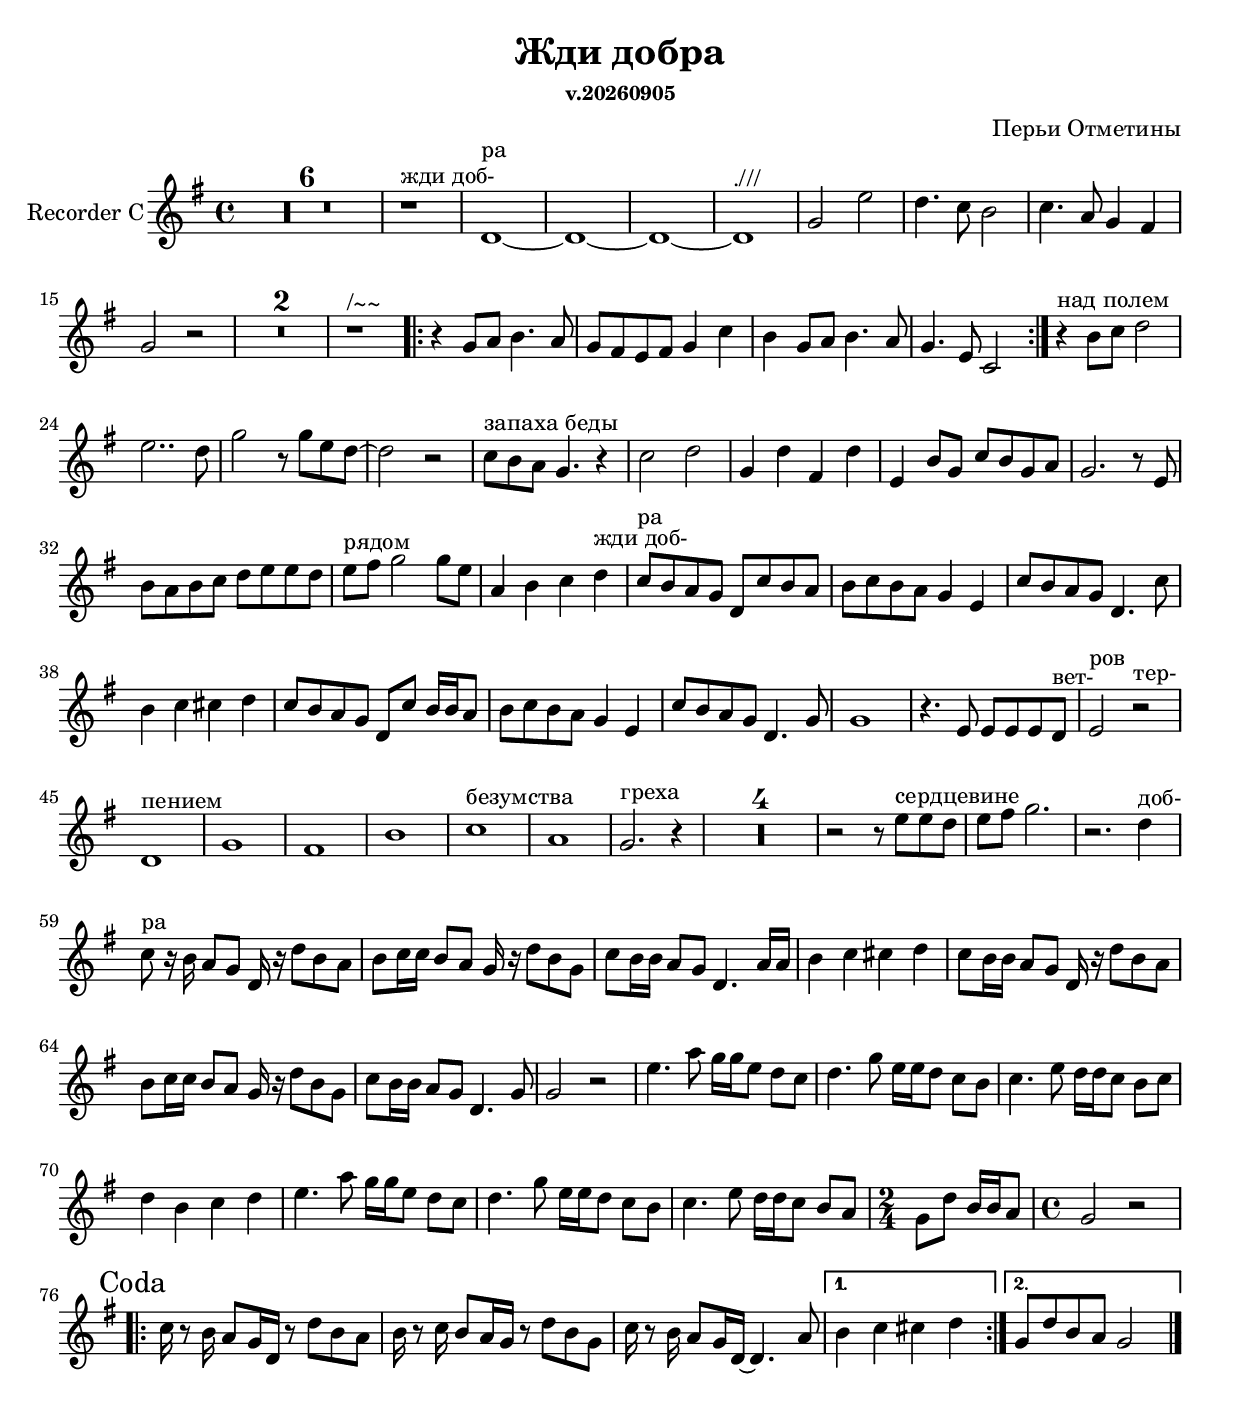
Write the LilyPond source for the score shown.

\version "2.12.2"
date = #(strftime "v.%Y%m%d" (localtime (current-time)))

\header{
  title = "Жди добра"
  composer = "Перьи Отметины"
  subsubtitle = \date
}
\paper {
  #(set-paper-size "a4")
  bottom-margin = 20\mm
}

srcLineBreak = {} % {\break}

ChordsI = \chordmode{
	r1*7 |
	c1 d e:m g2 d c1 d2 g e:m d g1 
	r1*3 |
	g1 | e2:m c | g1 | e2:m c | g1 | e1:m | g |
	c1 | c | c | d2 g | e2:m c | c1 |
}

SoloI = {
  \relative c''{c8^"ра" b a g d c' b a | b c b a g4 e | c'8 b a g d4. c'8 | b4 c cis d | c8 b a g d c' b16 b a8 | b8 c b a g4 e | c'8 b a g d4. g8 | g1 |} \srcLineBreak
}

VII = {
  \relative c'{r4. e8 e e e d^"вет-"| e2^"ров" r2^"тер-" | d1^"пением" | g | fis| b | c^"безумства" | a | g2.^"греха" r4 | R1*4| r2 r8 e'8^"сердцевине" e d | e fis g2. |}
}

SoloII = {\relative c''{
    r2. d4^"доб-" | c8^"ра" r16 b a8 g d16 r d'8 b a | b8 c16 c b8 a g16 r d'8 b8 g | 
    c8 b16 b a8 g d4. a'16 a | b4 c cis d | c8 b16 b a8 g \srcLineBreak
    d16 r d'8 b a | b8 c16 c b8 a g16 r d'8 b g | c8 b16 b a8 g d4. g8 | g2 r |
}}

SoloIII = {\relative c''{
    e4. a8 g16 g e8 d c | d4. g8 e16 e d8 c b | c4. e8 \srcLineBreak
    d16 d c8 b c | d4 b c d | e4. a8 g16 g e8 d c | d4. g8 e16 e d8 c b | c4. e8 d16 d c8 b a | \time 2/4 g8 d' b16 b a8 | \time 4/4 g2 r2 |
}}

Coda = {
  % \relative c''{b4 c cis d }
  \repeat volta 2{
    \mark Coda
    \relative c''{c16 r8 b16 a8 g16 d r8 d'b a | b16 r8 c16 b8 a16 g r8 d' b g | c16 r8 b16 a8 g16 d~d4. a'8 | }
  }
  \alternative{
    \relative c''{b4 c cis d |}
    \relative c''{g8 d' b a g2 \bar "|."}
  }

}

RecorderI = {
        \compressFullBarRests 
	R1*6 |
	r1^"жди доб-" |
	\relative c'{d1^"ра"~|d~|d~|d^".///" |g2 e'| d4. c8 b2 | c4. a8 g4 fis | g2 r2 |} \srcLineBreak
	R1*2 |
	r1^"/~~" |
	\relative c''{
          \repeat volta 2{r4 g8 a b4. a8 | g8 fis e fis g4 c | b4 g8 a b4. a8 | g4. e8 c2 |}
          r4^"над полем" b'8 c d2 | e2.. d8 | g2 r8 g8 e d~ | 
        } \srcLineBreak
	\relative c''{d2 r2 | c8^"запаха беды" b a g4. r4 | c2 d | g,4 d' fis, d' | e,4 b'8 g c b g a | g2. r8 e8 | b'8 a b c d e e d | e8^"рядом" fis g2 g8 e | a,4 b c d^"жди доб-" |} \srcLineBreak
	\SoloI
        \VII
        \SoloII
        \SoloIII
        %\bar "|."
}


<<
	%\new ChordNames{\ChordsI}
	\new Staff{
		\set Staff.instrumentName = "Recorder C"
		\clef treble \time 4/4 \key g \major
		\RecorderI
		%\bar "||" 
		\break
		\Coda
		
	}
>>